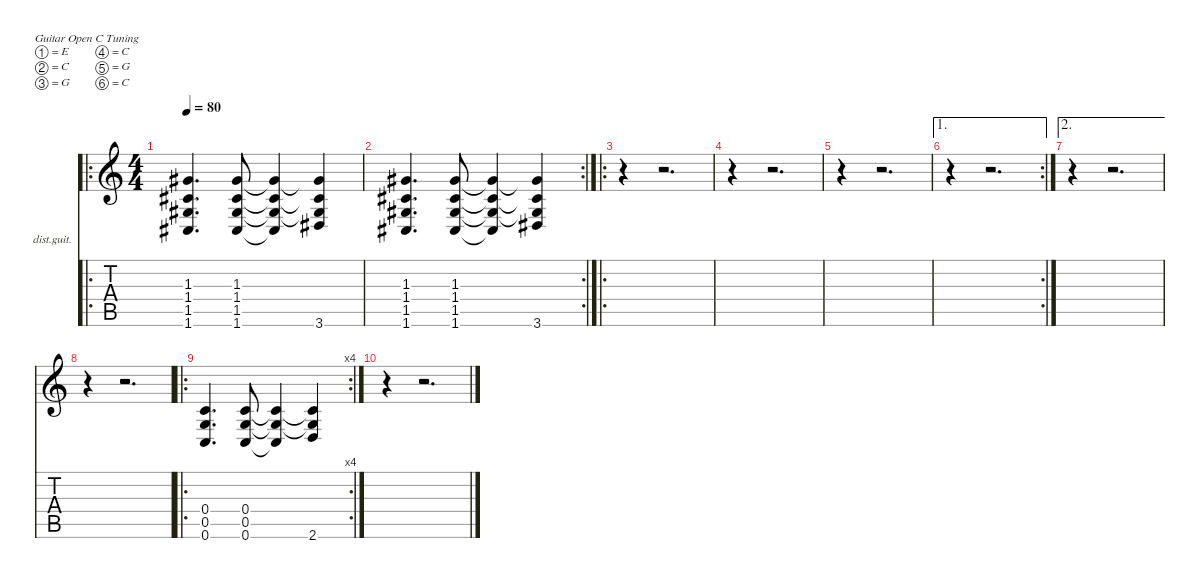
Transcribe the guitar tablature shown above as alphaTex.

\defaultSystemsLayout 4
\hideDynamics
\bracketExtendMode nobrackets
\firstSystemTrackNameOrientation horizontal
\otherSystemsTrackNameOrientation horizontal
\track ("Guitar 2" "dist.guit.") {instrument distortionguitar}
\staff {score tabs}
\tuning (E4 C4 G3 C3 G2 C2)
\ro
\ts (4 4)
\tempo 80
\clef g2
\ks c
(1.3{acc #} 1.4{acc #} 1.5{acc #} 1.6{acc #}).4{d dy f beam Up} (1.3{acc #} 1.4{acc #} 1.5{acc #} 1.6{acc #}).8{beam Up} (1.3{t acc #} 1.4{t acc #} 1.5{t acc #} 1.6{t acc #}).4{beam Up} (1.3{t acc #} 1.4{t acc #} 1.5{t acc #} 3.6{acc #}).4{beam Up} |
\rc 2
(1.3{acc #} 1.4{acc #} 1.5{acc #} 1.6{acc #}).4{d beam Up} (1.3{acc #} 1.4{acc #} 1.5{acc #} 1.6{acc #}).8{beam Up} (1.3{t acc #} 1.4{t acc #} 1.5{t acc #} 1.6{t acc #}).4{beam Up} (1.3{t acc #} 1.4{t acc #} 1.5{t acc #} 3.6{acc #}).4{beam Up} |
\ro
r.4{beam Down} r.2{d beam Down} |
r.4{beam Down} r.2{d beam Down} |
r.4{beam Down} r.2{d beam Down} |
\ae 1
\rc 2
r.4{beam Down} r.2{d beam Down} |
\ae 2
r.4{beam Down} r.2{d beam Down} |
r.4{beam Down} r.2{d beam Down} |
\ro
\rc 4
(0.4 0.5 0.6).4{d beam Up} (0.4 0.5 0.6).8{beam Up} (0.4{t} 0.5{t} 0.6{t}).4{beam Up} (0.4{t} 0.5{t} 2.6).4{beam Up} |
r.4{beam Down} r.2{d beam Down}
